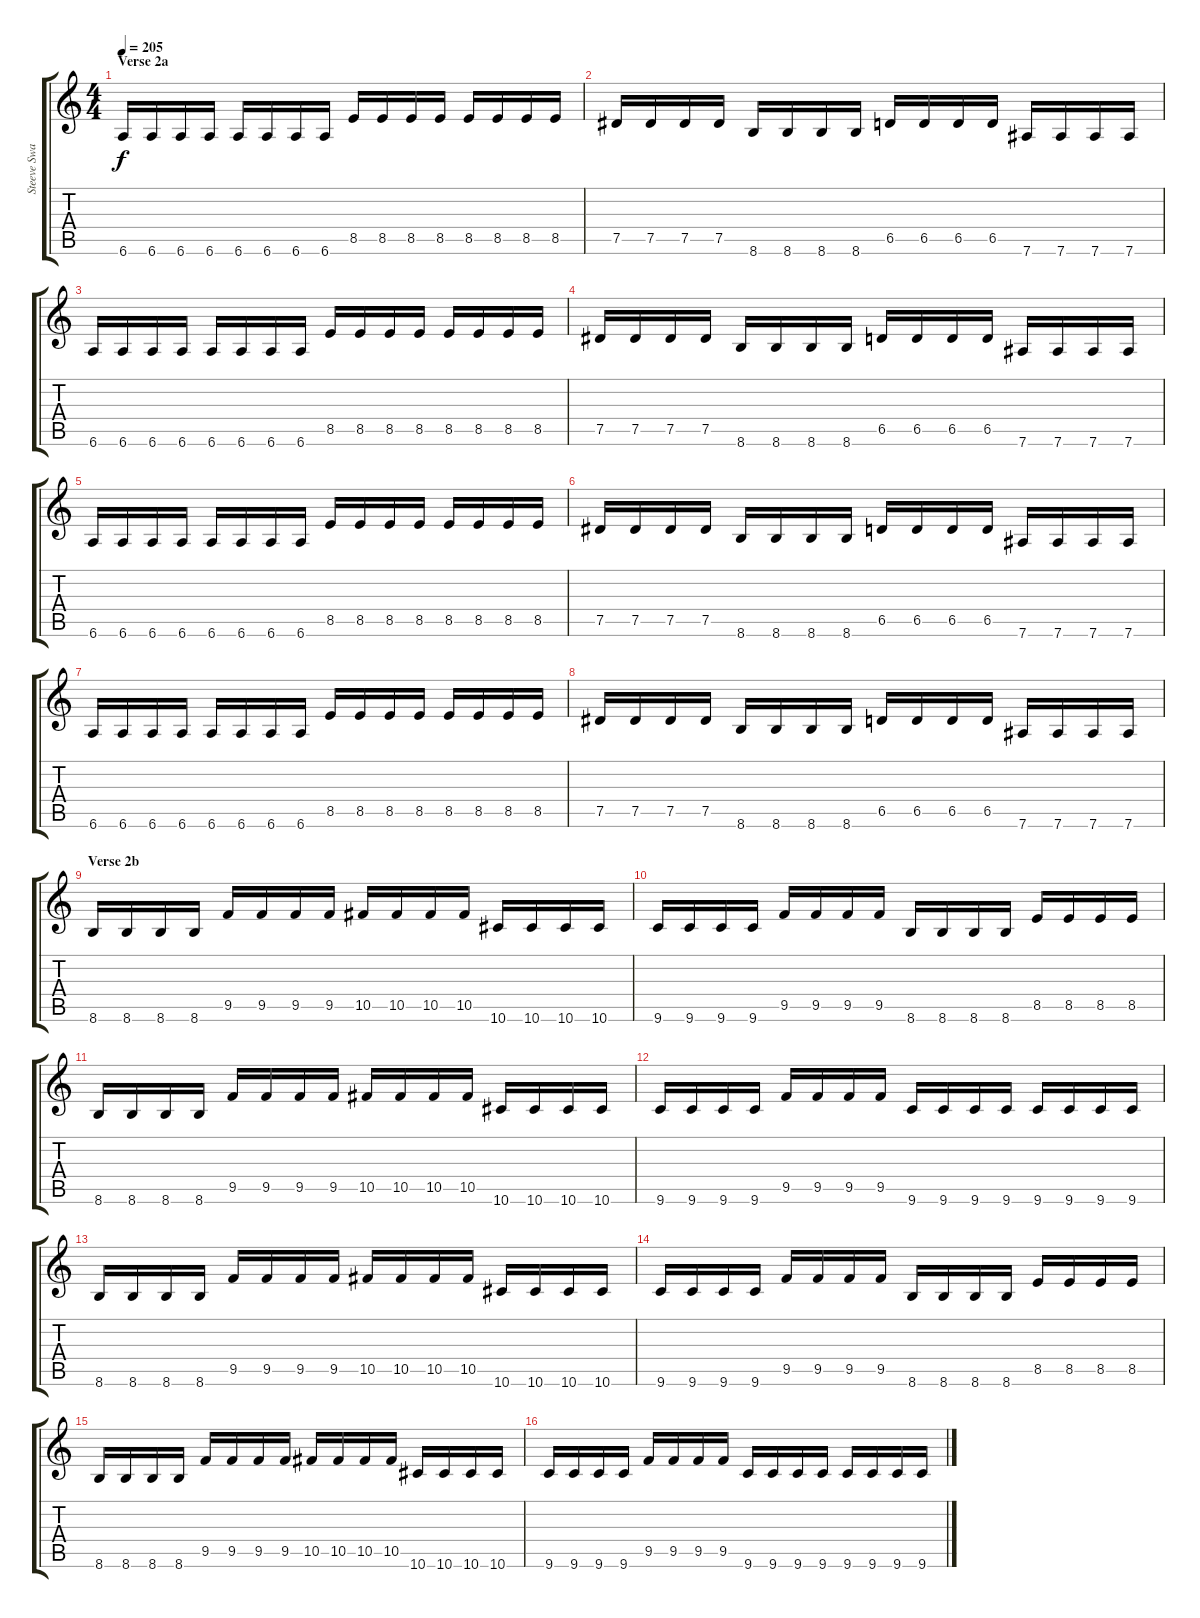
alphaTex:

\track ("Steeve Swanson - Guitar" "Steeve Swa") {instrument distortionguitar}
\staff {score tabs}
\tuning (Eb4 Bb3 Gb3 Db3 Ab2 Eb2) {hide}
\ts (4 4)
\section ("" "Verse 2a")
\tempo 205
\clef g2
\ks c
6.6.16{dy f} 6.6.16 6.6.16 6.6.16 6.6.16 6.6.16 6.6.16 6.6.16 8.5.16 8.5.16 8.5.16 8.5.16 8.5.16 8.5.16 8.5.16 8.5.16 |
7.5.16 7.5.16 7.5.16 7.5.16 8.6.16 8.6.16 8.6.16 8.6.16 6.5.16 6.5.16 6.5.16 6.5.16 7.6.16 7.6.16 7.6.16 7.6.16 |
6.6.16 6.6.16 6.6.16 6.6.16 6.6.16 6.6.16 6.6.16 6.6.16 8.5.16 8.5.16 8.5.16 8.5.16 8.5.16 8.5.16 8.5.16 8.5.16 |
7.5.16 7.5.16 7.5.16 7.5.16 8.6.16 8.6.16 8.6.16 8.6.16 6.5.16 6.5.16 6.5.16 6.5.16 7.6.16 7.6.16 7.6.16 7.6.16 |
6.6.16 6.6.16 6.6.16 6.6.16 6.6.16 6.6.16 6.6.16 6.6.16 8.5.16 8.5.16 8.5.16 8.5.16 8.5.16 8.5.16 8.5.16 8.5.16 |
7.5.16 7.5.16 7.5.16 7.5.16 8.6.16 8.6.16 8.6.16 8.6.16 6.5.16 6.5.16 6.5.16 6.5.16 7.6.16 7.6.16 7.6.16 7.6.16 |
6.6.16 6.6.16 6.6.16 6.6.16 6.6.16 6.6.16 6.6.16 6.6.16 8.5.16 8.5.16 8.5.16 8.5.16 8.5.16 8.5.16 8.5.16 8.5.16 |
7.5.16 7.5.16 7.5.16 7.5.16 8.6.16 8.6.16 8.6.16 8.6.16 6.5.16 6.5.16 6.5.16 6.5.16 7.6.16 7.6.16 7.6.16 7.6.16 |
\section ("" "Verse 2b")
8.6.16 8.6.16 8.6.16 8.6.16 9.5.16 9.5.16 9.5.16 9.5.16 10.5.16 10.5.16 10.5.16 10.5.16 10.6.16 10.6.16 10.6.16 10.6.16 |
9.6.16 9.6.16 9.6.16 9.6.16 9.5.16 9.5.16 9.5.16 9.5.16 8.6.16 8.6.16 8.6.16 8.6.16 8.5.16 8.5.16 8.5.16 8.5.16 |
8.6.16 8.6.16 8.6.16 8.6.16 9.5.16 9.5.16 9.5.16 9.5.16 10.5.16 10.5.16 10.5.16 10.5.16 10.6.16 10.6.16 10.6.16 10.6.16 |
9.6.16 9.6.16 9.6.16 9.6.16 9.5.16 9.5.16 9.5.16 9.5.16 9.6.16 9.6.16 9.6.16 9.6.16 9.6.16 9.6.16 9.6.16 9.6.16 |
8.6.16 8.6.16 8.6.16 8.6.16 9.5.16 9.5.16 9.5.16 9.5.16 10.5.16 10.5.16 10.5.16 10.5.16 10.6.16 10.6.16 10.6.16 10.6.16 |
9.6.16 9.6.16 9.6.16 9.6.16 9.5.16 9.5.16 9.5.16 9.5.16 8.6.16 8.6.16 8.6.16 8.6.16 8.5.16 8.5.16 8.5.16 8.5.16 |
8.6.16 8.6.16 8.6.16 8.6.16 9.5.16 9.5.16 9.5.16 9.5.16 10.5.16 10.5.16 10.5.16 10.5.16 10.6.16 10.6.16 10.6.16 10.6.16 |
9.6.16 9.6.16 9.6.16 9.6.16 9.5.16 9.5.16 9.5.16 9.5.16 9.6.16 9.6.16 9.6.16 9.6.16 9.6.16 9.6.16 9.6.16 9.6.16
